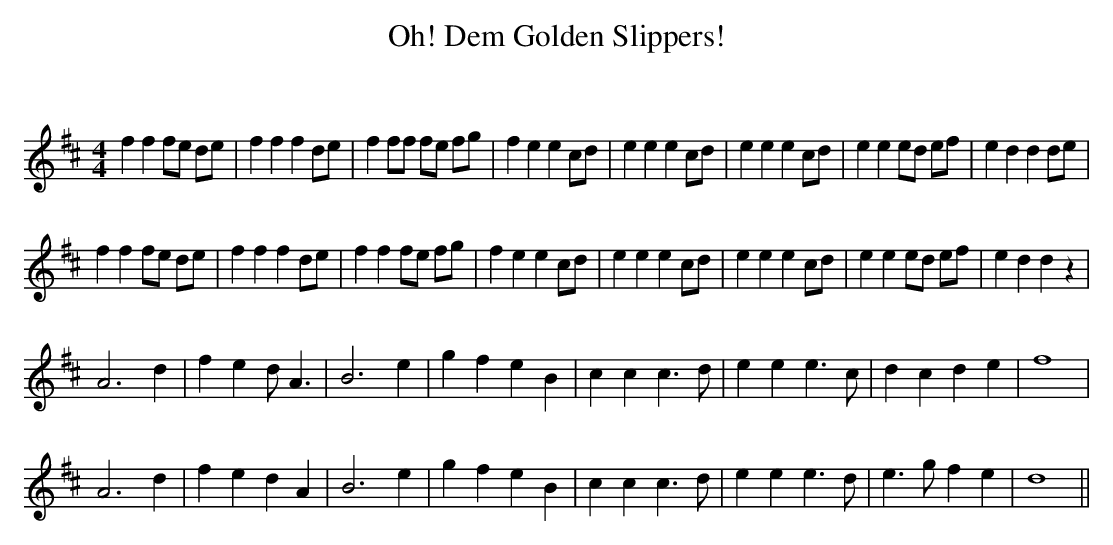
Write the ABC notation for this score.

X:1
T: Oh! Dem Golden Slippers!
C:
Q: 232
K:D
M:4/4
L:1/8
f2 f2 fe de|f2 f2 f2 de|f2 ff fe fg|f2 e2 e2 cd|e2 e2 e2 cd|e2 e2 e2 cd|e2 e2 ed ef|e2 d2 d2 de|
f2 f2 fe de|f2 f2 f2 de|f2 f2 fe fg|f2 e2 e2 cd|e2 e2 e2 cd|e2 e2 e2 cd|e2 e2 ed ef|e2 d2 d2 z2|
A6 d2|f2 e2 dA3|B6 e2|g2 f2 e2 B2|c2 c2 c3d|e2 e2 e3c|d2 c2 d2 e2|f8|
A6 d2|f2 e2 d2 A2|B6 e2|g2 f2 e2 B2|c2 c2 c3d|e2 e2 e3d|e3g f2 e2|d8||
